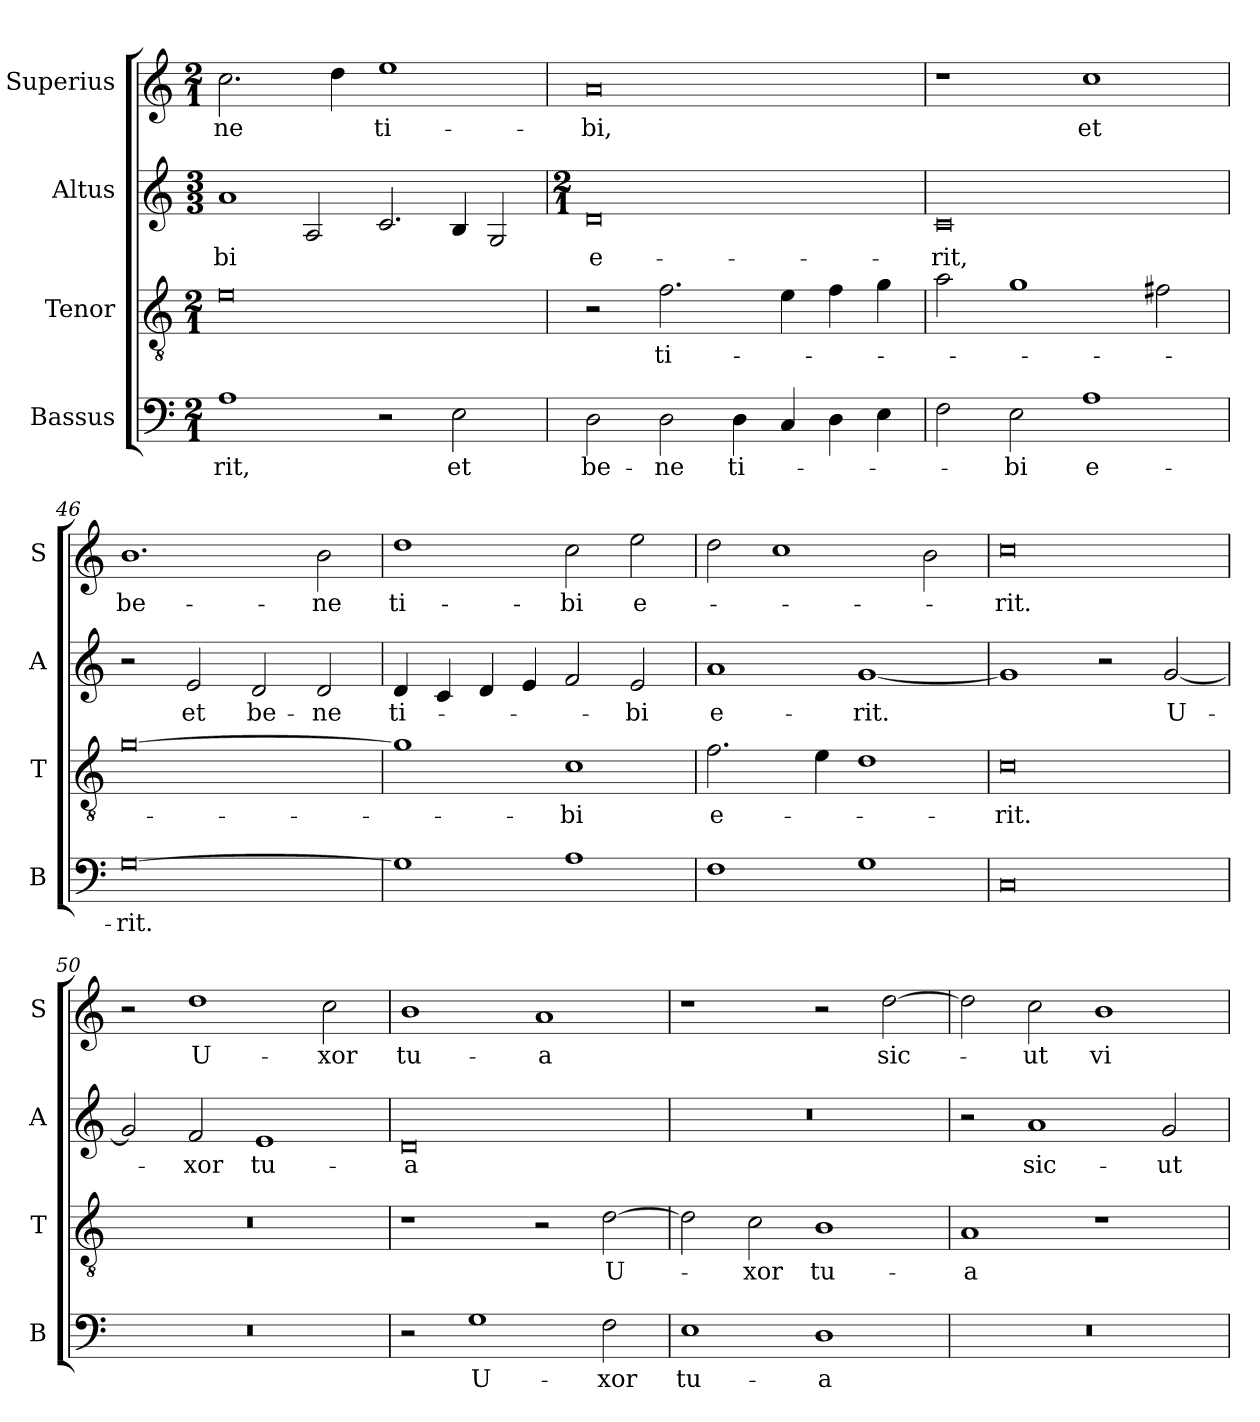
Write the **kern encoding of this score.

**kern	**text	**kern	**text	**kern	**text	**kern	**text
*part4	*part4	*part3	*part3	*part2	*part2	*part1	*part1
*staff4	*staff4	*staff3	*staff3	*staff2	*staff2	*staff1	*staff1
*I"Bassus	*	*I"Tenor	*	*I"Altus	*	*I"Superius	*
*I'B	*	*I'T	*	*I'A	*	*I'S	*
*clefF4	*	*clefGv2	*	*clefG2	*	*clefG2	*
*k[]	*	*k[]	*	*k[]	*	*k[]	*
*C:	*	*C:	*	*C:	*	*C:	*
*M2/1	*	*M2/1	*	*M3/3	*	*M2/1	*
*	*	*	*	*Xtuplet	*	*	*
=	=	=	=	=	=	=	=
1A	-rit,	0e	.	3%2a	-bi	2.cc	-ne
.	.	.	.	3A	.	.	.
.	.	.	.	.	.	4dd	.
2r	.	.	.	3.c	.	1ee	ti-
2E	et	.	.	6B	.	.	.
.	.	.	.	3G	.	.	.
=	=	=	=	=	=	=	=
*	*	*	*	*M2/1	*	*	*
2D	be-	2r	.	0d	e-	0a	-bi,
2D	-ne	2.f	ti-	.	.	.	.
4D	ti-	.	.	.	.	.	.
4C	.	4e	.	.	.	.	.
4D	.	4f	.	.	.	.	.
4E	.	4g	.	.	.	.	.
=45	=45	=45	=45	=45	=45	=45	=45
2F	.	2a	.	0c	-rit,	1r	.
2E	-bi	1g	.	.	.	.	.
1A	e-	.	.	.	.	1cc	et
.	.	2f#X	.	.	.	.	.
=46	=46	=46	=46	=46	=46	=46	=46
[0G	-rit.	[0g	.	2r	.	1.b	be-
.	.	.	.	2e	et	.	.
.	.	.	.	2d	be-	.	.
.	.	.	.	2d	-ne	2b	-ne
=47	=47	=47	=47	=47	=47	=47	=47
1G]	.	1g]	.	4d	ti-	1dd	ti-
.	.	.	.	4c	.	.	.
.	.	.	.	4d	.	.	.
.	.	.	.	4e	.	.	.
1A	.	1c	-bi	2f	.	2cc	-bi
.	.	.	.	2e	-bi	2ee	e-
=48	=48	=48	=48	=48	=48	=48	=48
1F	.	2.f	e-	1a	e-	2dd	.
.	.	.	.	.	.	1cc	.
.	.	4e	.	.	.	.	.
1G	.	1d	.	[1g	-rit.	.	.
.	.	.	.	.	.	2b	.
=49	=49	=49	=49	=49	=49	=49	=49
0C	.	0c	-rit.	1g]	.	0cc	-rit.
.	.	.	.	2r	.	.	.
.	.	.	.	[2g	U-	.	.
=50	=50	=50	=50	=50	=50	=50	=50
0r	.	0r	.	2g]	.	2r	.
.	.	.	.	2f	-xor	1dd	U-
.	.	.	.	1e	tu-	.	.
.	.	.	.	.	.	2cc	-xor
=51	=51	=51	=51	=51	=51	=51	=51
2r	.	1r	.	0d	-a	1b	tu-
1G	U-	.	.	.	.	.	.
.	.	2r	.	.	.	1a	-a
2F	-xor	[2d	U-	.	.	.	.
=52	=52	=52	=52	=52	=52	=52	=52
1E	tu-	2d]	.	0r	.	1r	.
.	.	2c	-xor	.	.	.	.
1D	-a	1B	tu-	.	.	2r	.
.	.	.	.	.	.	[2dd	sic-
=53	=53	=53	=53	=53	=53	=53	=53
0r	.	1A	-a	2r	.	2dd]	.
.	.	.	.	1a	sic-	2cc	-ut
.	.	1r	.	.	.	1b	vi-
.	.	.	.	2g	-ut	.	.
=	=	=	=	=	=	=	=
*-	*-	*-	*-	*-	*-	*-	*-
